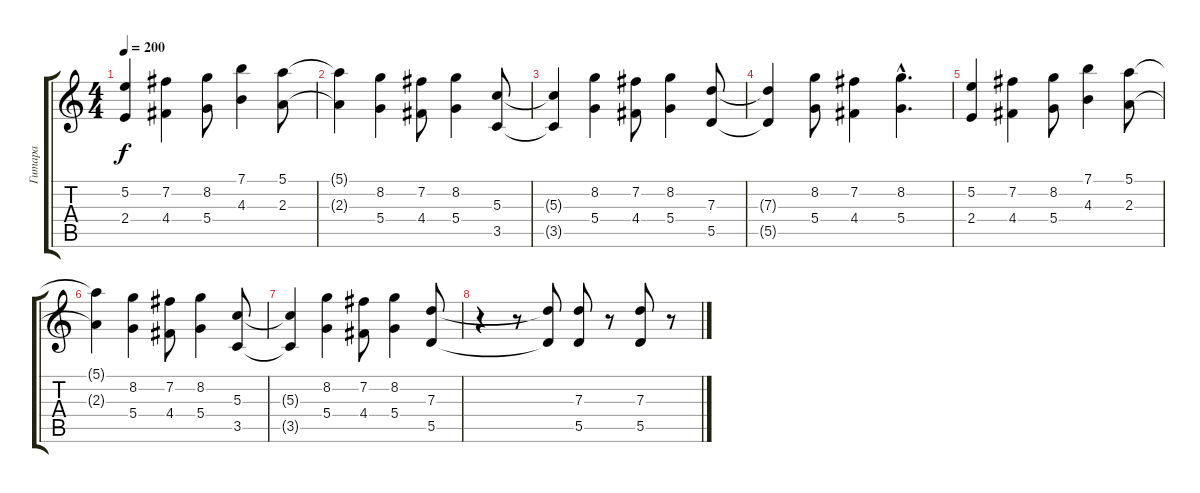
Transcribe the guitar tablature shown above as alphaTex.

\track ("Гитара" "Гитара") {instrument distortionguitar}
\staff {score tabs}
\tuning (E4 B3 G3 D3 A2 E2) {hide}
\ts (4 4)
\tempo 200
\clef g2
\ks c
(5.2 2.4).4{dy f} (7.2 4.4).4 (8.2 5.4).8 (7.1 4.3).4 (5.1 2.3).8 |
(5.1{t} 2.3{t}).4 (8.2 5.4).4 (7.2 4.4).8 (8.2 5.4).4 (5.3 3.5).8 |
(5.3{t} 3.5{t}).4 (8.2 5.4).4 (7.2 4.4).8 (8.2 5.4).4 (7.3 5.5).8 |
(7.3{t} 5.5{t}).4 (8.2 5.4).8 (7.2 4.4).4 (8.2{hac} 5.4{hac}).4{d} |
(5.2 2.4).4 (7.2 4.4).4 (8.2 5.4).8 (7.1 4.3).4 (5.1 2.3).8 |
(5.1{t} 2.3{t}).4 (8.2 5.4).4 (7.2 4.4).8 (8.2 5.4).4 (5.3 3.5).8 |
(5.3{t} 3.5{t}).4 (8.2 5.4).4 (7.2 4.4).8 (8.2 5.4).4 (7.3 5.5).8 |
r.4 r.8 (7.3{t} 5.5{t}).8 (7.3 5.5).8 r.8 (7.3 5.5).8 r.8
